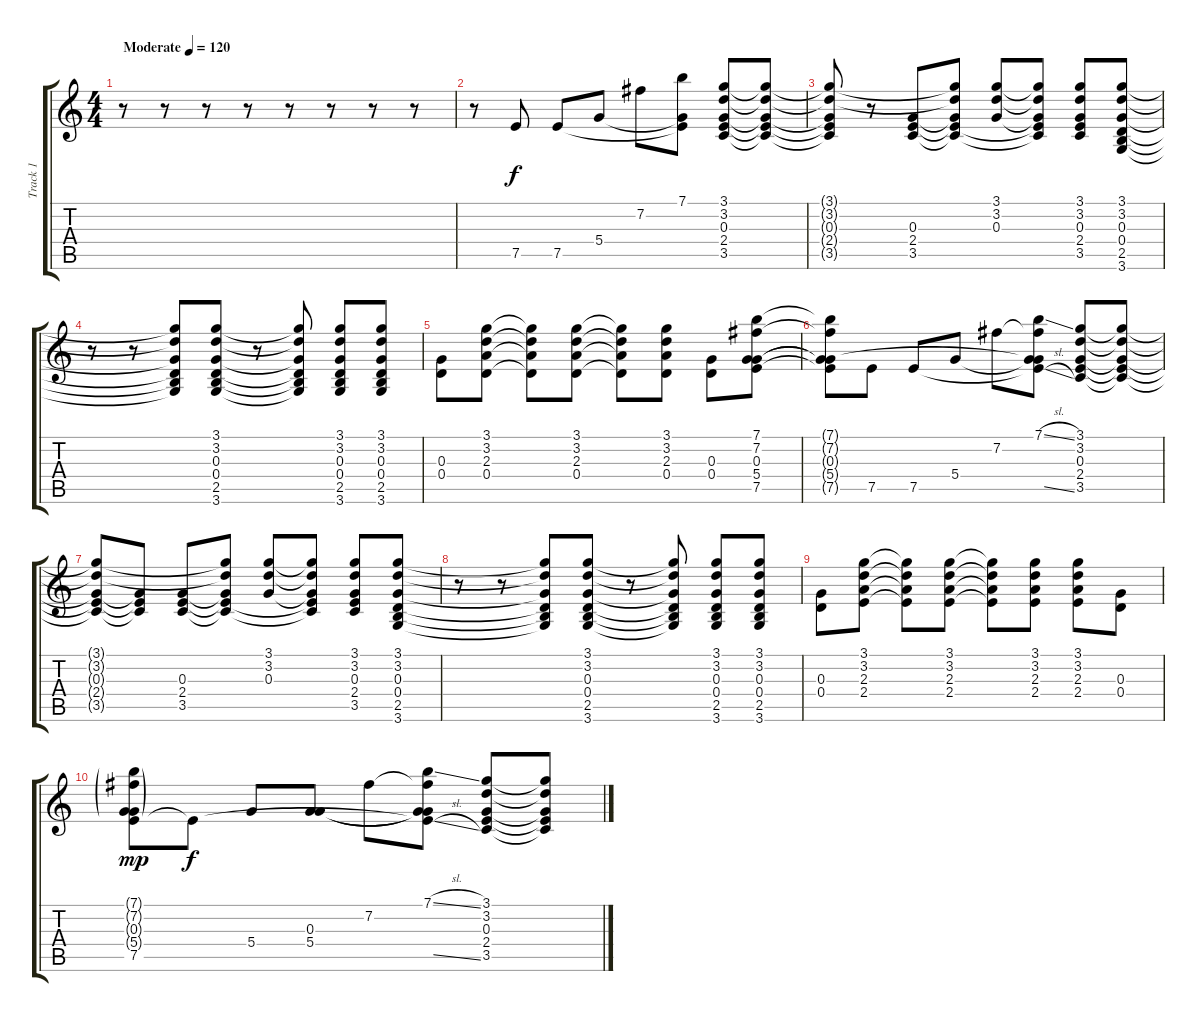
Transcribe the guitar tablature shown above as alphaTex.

\track ("Track 1" "Track 1") {instrument acousticguitarsteel}
\staff {score tabs}
\tuning (E4 B3 G3 D3 A2 E2) {hide}
\ts (4 4)
\tempo (120 "Moderate")
\clef g2
\ks c
r.8{dy f instrument acousticguitarsteel} r.8 r.8 r.8 r.8 r.8 r.8 r.8 |
r.8 7.5.8 7.5.8 5.4.8 7.2.8 (7.1 5.4{t} 7.5{t}).8 (3.1 3.2 0.3 2.4 3.5).8 (3.1{t} 3.2{t} 0.3{t} 2.4{t} 3.5{t}).8 |
(3.1{t} 3.2{t} 0.3{t} 2.4{t} 3.5{t}).8 r.8 (0.3 2.4 3.5).8 (3.1{t} 3.2{t} 0.3{t} 2.4{t} 3.5{t}).8 (3.1 3.2 0.3).8 (3.1{t} 3.2{t} 0.3{t} 2.4{t} 3.5{t}).8 (3.1 3.2 0.3 2.4 3.5).8 (3.1 3.2 0.3 0.4 2.5 3.6).8 |
r.8 r.8 (3.1{t} 3.2{t} 0.3{t} 0.4{t} 2.5{t} 3.6{t}).8 (3.1 3.2 0.3 0.4 2.5 3.6).8 r.8 (3.1{t} 3.2{t} 0.3{t} 0.4{t} 2.5{t} 3.6{t}).8 (3.1 3.2 0.3 0.4 2.5 3.6).8 (3.1 3.2 0.3 0.4 2.5 3.6).8 |
(0.3 0.4).8 (3.1 3.2 2.3 0.4).8 (3.1{t} 3.2{t} 2.3{t} 0.4{t}).8 (3.1 3.2 2.3 0.4).8 (3.1{t} 3.2{t} 2.3{t} 0.4{t}).8 (3.1 3.2 2.3 0.4).8 (0.3 0.4).8 (7.1 7.2 0.3 5.4 7.5).8 |
(7.1{t} 7.2{t} 0.3{t} 5.4{t} 7.5{t}).8 7.5.8 7.5.8 5.4.8 7.2.8 (7.1{sl} 7.2{t} 0.3{t} 5.4{t} 7.5{sl t}).8 (3.1 3.2 0.3 2.4 3.5).8 (3.1{t} 3.2{t} 0.3{t} 2.4{t} 3.5{t}).8 |
(3.1{t} 3.2{t} 0.3{t} 2.4{t} 3.5{t}).8 (0.3{t} 2.4{t} 3.5{t}).8 (0.3 2.4 3.5).8 (3.1{t} 3.2{t} 0.3{t} 2.4{t} 3.5{t}).8 (3.1 3.2 0.3).8 (3.1{t} 3.2{t} 0.3{t} 2.4{t} 3.5{t}).8 (3.1 3.2 0.3 2.4 3.5).8 (3.1 3.2 0.3 0.4 2.5 3.6).8 |
r.8 r.8 (3.1{t} 3.2{t} 0.3{t} 0.4{t} 2.5{t} 3.6{t}).8 (3.1 3.2 0.3 0.4 2.5 3.6).8 r.8 (3.1{t} 3.2{t} 0.3{t} 0.4{t} 2.5{t} 3.6{t}).8 (3.1 3.2 0.3 0.4 2.5 3.6).8 (3.1 3.2 0.3 0.4 2.5 3.6).8 |
(0.3 0.4).8 (3.1 3.2 2.3 2.4).8 (3.1{t} 3.2{t} 2.3{t} 2.4{t}).8 (3.1 3.2 2.3 2.4).8 (3.1{t} 3.2{t} 2.3{t} 2.4{t}).8 (3.1 3.2 2.3 2.4).8 (3.1 3.2 2.3 2.4).8 (0.3 0.4).8 |
(7.1{g} 7.2{g} 0.3{g} 5.4{g} 7.5).8{dy mp} 7.5{t}.8{dy f} 5.4.8 (0.3 5.4).8 7.2.8 (7.1{sl} 7.2{t} 0.3{t} 5.4{t} 7.5{sl t}).8 (3.1 3.2 0.3 2.4 3.5).8 (3.1{t} 3.2{t} 0.3{t} 2.4{t} 3.5{t}).8
